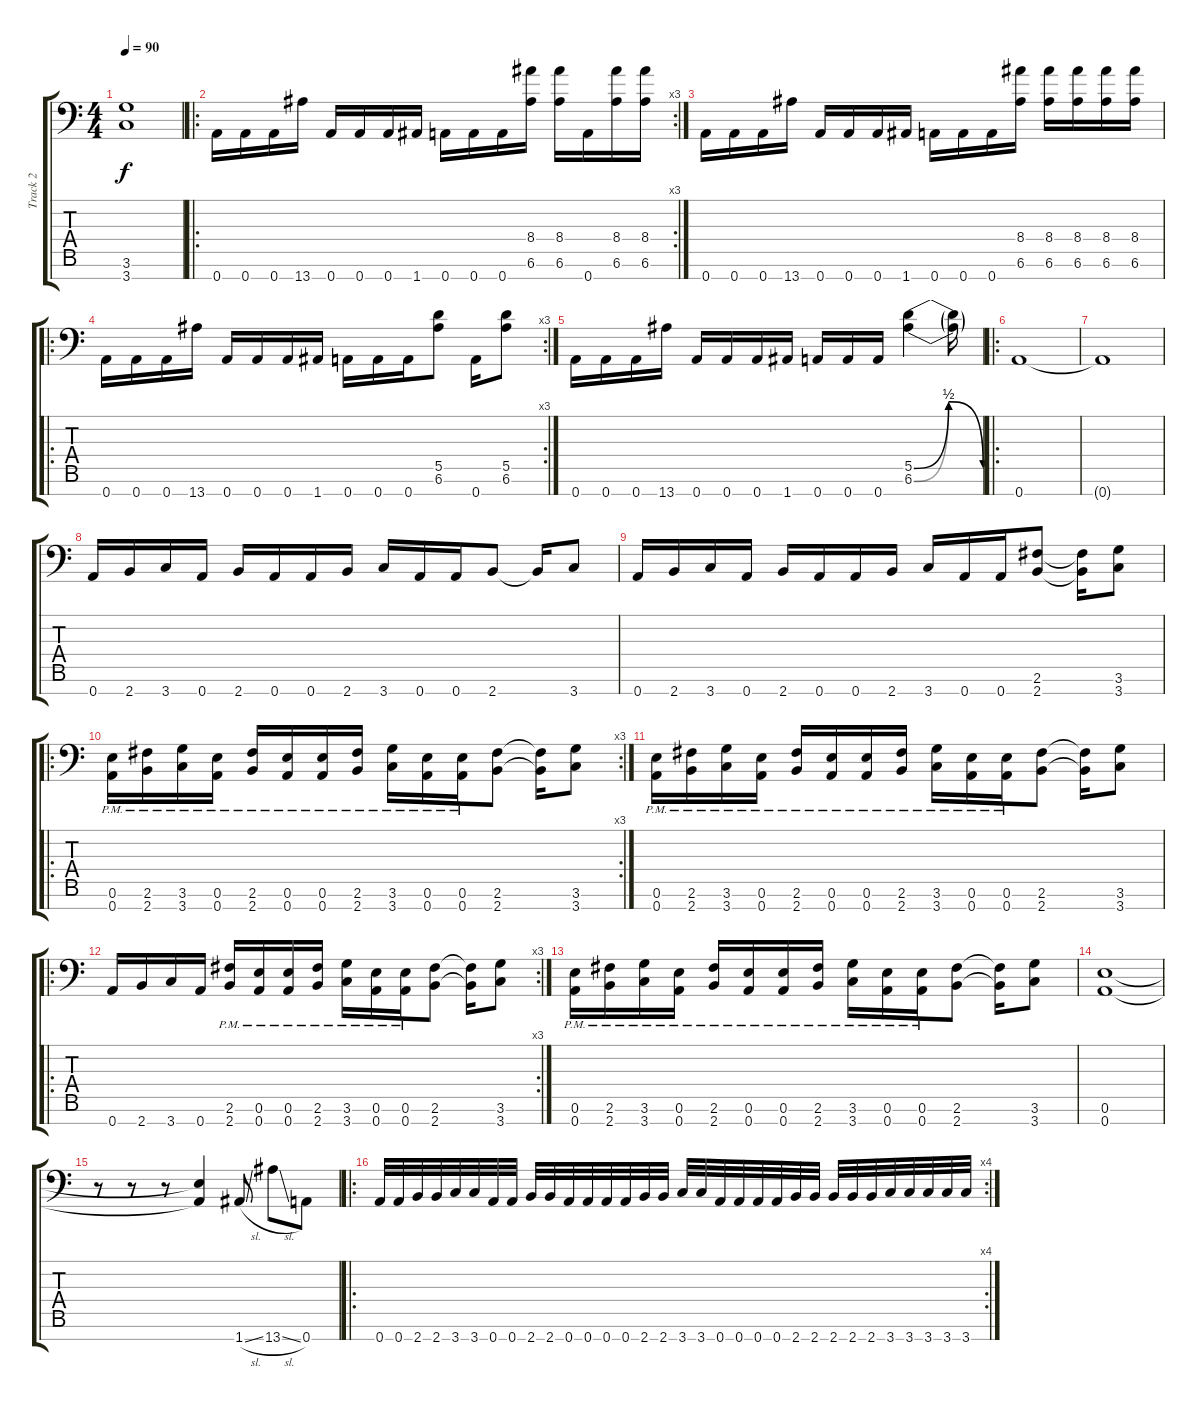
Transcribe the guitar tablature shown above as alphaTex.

\track ("Track 2" "Track 2") {instrument distortionguitar}
\staff {score tabs}
\tuning (E4 B3 G3 D3 A2 E2 A1) {hide}
\ts (4 4)
\tempo 90
\clef f4
\ks c
(3.6{t} 3.7{t}).1{dy f} |
\ro
\rc 3
0.7.16 0.7.16 0.7.16 13.7.16 0.7.16 0.7.16 0.7.16 1.7.16 0.7.16 0.7.16 0.7.16 (8.4 6.6).16 (8.4 6.6).16 0.7.16 (8.4 6.6).16 (8.4 6.6).16 |
0.7.16 0.7.16 0.7.16 13.7.16 0.7.16 0.7.16 0.7.16 1.7.16 0.7.16 0.7.16 0.7.16 (8.4 6.6).16 (8.4 6.6).16 (8.4 6.6).16 (8.4 6.6).16 (8.4 6.6).16 |
\ro
\rc 3
0.7.16 0.7.16 0.7.16 13.7.16 0.7.16 0.7.16 0.7.16 1.7.16 0.7.16 0.7.16 0.7.16 (5.5 6.6).8 0.7.16 (5.5 6.6).8 |
0.7.16 0.7.16 0.7.16 13.7.16 0.7.16 0.7.16 0.7.16 1.7.16 0.7.16 0.7.16 0.7.16 (5.5{be (bendrelease 0 0 30 2 30 2 60 0)} 6.6{be (bendrelease 0 0 30 2 30 2 60 0)}).4 (5.5{t} 6.6{t}).16 |
\ro
0.7.1 |
0.7{t}.1 |
0.7.16 2.7.16 3.7.16 0.7.16 2.7.16 0.7.16 0.7.16 2.7.16 3.7.16 0.7.16 0.7.16 2.7.8 2.7{t}.16 3.7.8 |
0.7.16 2.7.16 3.7.16 0.7.16 2.7.16 0.7.16 0.7.16 2.7.16 3.7.16 0.7.16 0.7.16 (2.6 2.7).8 (2.6{t} 2.7{t}).16 (3.6 3.7).8 |
\ro
\rc 3
(0.6{pm} 0.7{pm}).16 (2.6{pm} 2.7{pm}).16 (3.6{pm} 3.7{pm}).16 (0.6{pm} 0.7{pm}).16 (2.6{pm} 2.7{pm}).16 (0.6{pm} 0.7{pm}).16 (0.6{pm} 0.7{pm}).16 (2.6{pm} 2.7{pm}).16 (3.6{pm} 3.7{pm}).16 (0.6{pm} 0.7{pm}).16 (0.6{pm} 0.7{pm}).16 (2.6 2.7).8 (2.6{t} 2.7{t}).16 (3.6 3.7).8 |
(0.6{pm} 0.7{pm}).16 (2.6{pm} 2.7{pm}).16 (3.6{pm} 3.7{pm}).16 (0.6{pm} 0.7{pm}).16 (2.6{pm} 2.7{pm}).16 (0.6{pm} 0.7{pm}).16 (0.6{pm} 0.7{pm}).16 (2.6{pm} 2.7{pm}).16 (3.6{pm} 3.7{pm}).16 (0.6{pm} 0.7{pm}).16 (0.6{pm} 0.7{pm}).16 (2.6 2.7).8 (2.6{t} 2.7{t}).16 (3.6 3.7).8 |
\ro
\rc 3
0.7.16 2.7.16 3.7.16 0.7.16 (2.6{pm} 2.7{pm}).16 (0.6{pm} 0.7{pm}).16 (0.6{pm} 0.7{pm}).16 (2.6{pm} 2.7{pm}).16 (3.6{pm} 3.7{pm}).16 (0.6{pm} 0.7{pm}).16 (0.6{pm} 0.7{pm}).16 (2.6 2.7).8 (2.6{t} 2.7{t}).16 (3.6 3.7).8 |
(0.6{pm} 0.7{pm}).16 (2.6{pm} 2.7{pm}).16 (3.6{pm} 3.7{pm}).16 (0.6{pm} 0.7{pm}).16 (2.6{pm} 2.7{pm}).16 (0.6{pm} 0.7{pm}).16 (0.6{pm} 0.7{pm}).16 (2.6{pm} 2.7{pm}).16 (3.6{pm} 3.7{pm}).16 (0.6{pm} 0.7{pm}).16 (0.6{pm} 0.7{pm}).16 (2.6 2.7).8 (2.6{t} 2.7{t}).16 (3.6 3.7).8 |
(0.6 0.7).1 |
r.8 r.8 r.8 (0.6{t} 0.7{t}).4 1.7{sl}.8 13.7{sl}.8 0.7.8 |
\ro
\rc 4
0.7.32 0.7.32 2.7.32 2.7.32 3.7.32 3.7.32 0.7.32 0.7.32 2.7.32 2.7.32 0.7.32 0.7.32 0.7.32 0.7.32 2.7.32 2.7.32 3.7.32 3.7.32 0.7.32 0.7.32 0.7.32 0.7.32 2.7.32 2.7.32 2.7.32 2.7.32 2.7.32 3.7.32 3.7.32 3.7.32 3.7.32 3.7.32
